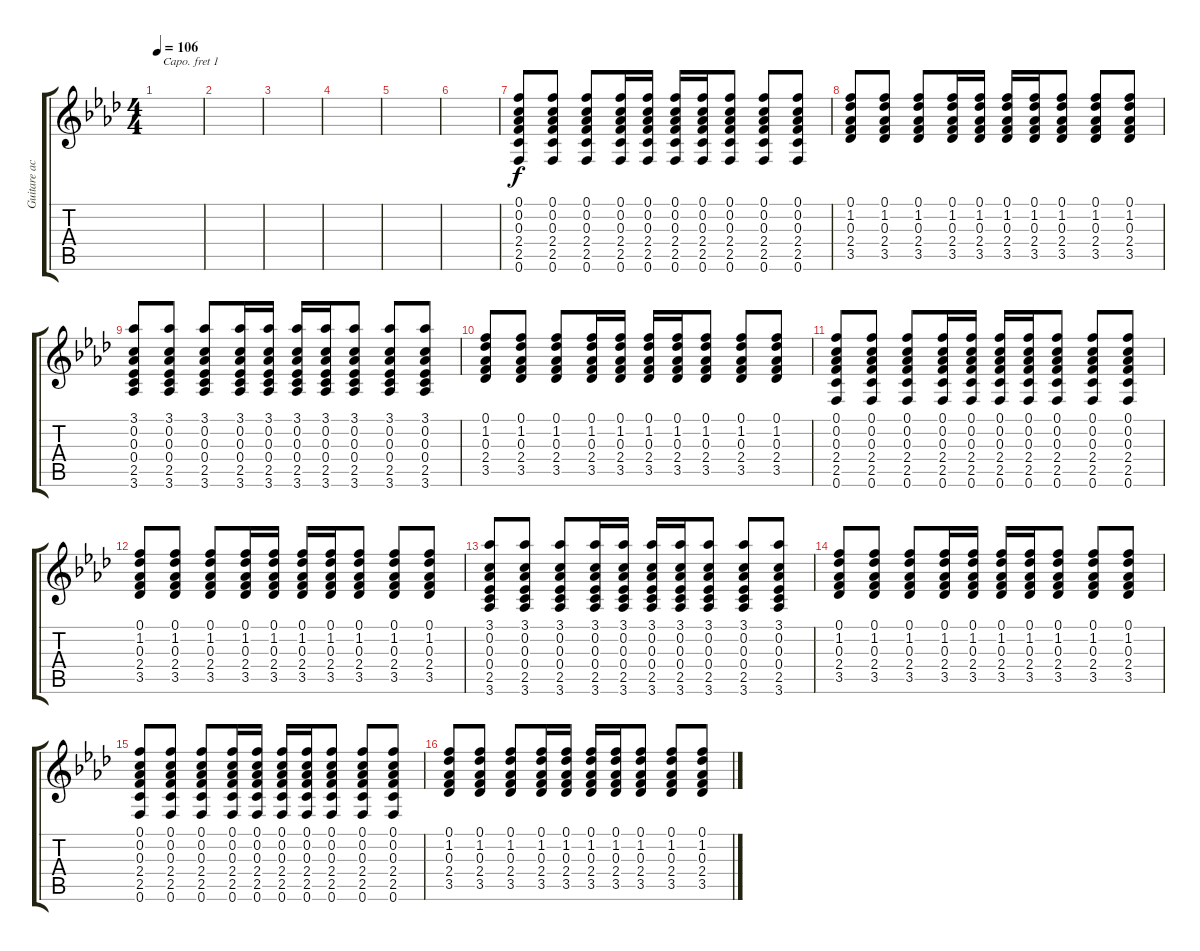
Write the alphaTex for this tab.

\track ("Guitare acoustique" "Guitare ac") {instrument electricguitarmuted}
\staff {score tabs}
\capo 1
\tuning (E4 B3 G3 D3 A2 E2) {hide}
\ts (4 4)
\tempo 106
\clef g2
\ks ab
|
|
|
|
|
|
(0.1 0.2 0.3 2.4 2.5 0.6).8 (0.1 0.2 0.3 2.4 2.5 0.6).8 (0.1 0.2 0.3 2.4 2.5 0.6).8 (0.1 0.2 0.3 2.4 2.5 0.6).16 (0.1 0.2 0.3 2.4 2.5 0.6).16 (0.1 0.2 0.3 2.4 2.5 0.6).16 (0.1 0.2 0.3 2.4 2.5 0.6).16 (0.1 0.2 0.3 2.4 2.5 0.6).8 (0.1 0.2 0.3 2.4 2.5 0.6).8 (0.1 0.2 0.3 2.4 2.5 0.6).8 |
(0.1 1.2 0.3 2.4 3.5).8 (0.1 1.2 0.3 2.4 3.5).8 (0.1 1.2 0.3 2.4 3.5).8 (0.1 1.2 0.3 2.4 3.5).16 (0.1 1.2 0.3 2.4 3.5).16 (0.1 1.2 0.3 2.4 3.5).16 (0.1 1.2 0.3 2.4 3.5).16 (0.1 1.2 0.3 2.4 3.5).8 (0.1 1.2 0.3 2.4 3.5).8 (0.1 1.2 0.3 2.4 3.5).8 |
(3.1 0.2 0.3 0.4 2.5 3.6).8 (3.1 0.2 0.3 0.4 2.5 3.6).8 (3.1 0.2 0.3 0.4 2.5 3.6).8 (3.1 0.2 0.3 0.4 2.5 3.6).16 (3.1 0.2 0.3 0.4 2.5 3.6).16 (3.1 0.2 0.3 0.4 2.5 3.6).16 (3.1 0.2 0.3 0.4 2.5 3.6).16 (3.1 0.2 0.3 0.4 2.5 3.6).8 (3.1 0.2 0.3 0.4 2.5 3.6).8 (3.1 0.2 0.3 0.4 2.5 3.6).8 |
(0.1 1.2 0.3 2.4 3.5).8 (0.1 1.2 0.3 2.4 3.5).8 (0.1 1.2 0.3 2.4 3.5).8 (0.1 1.2 0.3 2.4 3.5).16 (0.1 1.2 0.3 2.4 3.5).16 (0.1 1.2 0.3 2.4 3.5).16 (0.1 1.2 0.3 2.4 3.5).16 (0.1 1.2 0.3 2.4 3.5).8 (0.1 1.2 0.3 2.4 3.5).8 (0.1 1.2 0.3 2.4 3.5).8 |
(0.1 0.2 0.3 2.4 2.5 0.6).8 (0.1 0.2 0.3 2.4 2.5 0.6).8 (0.1 0.2 0.3 2.4 2.5 0.6).8 (0.1 0.2 0.3 2.4 2.5 0.6).16 (0.1 0.2 0.3 2.4 2.5 0.6).16 (0.1 0.2 0.3 2.4 2.5 0.6).16 (0.1 0.2 0.3 2.4 2.5 0.6).16 (0.1 0.2 0.3 2.4 2.5 0.6).8 (0.1 0.2 0.3 2.4 2.5 0.6).8 (0.1 0.2 0.3 2.4 2.5 0.6).8 |
(0.1 1.2 0.3 2.4 3.5).8 (0.1 1.2 0.3 2.4 3.5).8 (0.1 1.2 0.3 2.4 3.5).8 (0.1 1.2 0.3 2.4 3.5).16 (0.1 1.2 0.3 2.4 3.5).16 (0.1 1.2 0.3 2.4 3.5).16 (0.1 1.2 0.3 2.4 3.5).16 (0.1 1.2 0.3 2.4 3.5).8 (0.1 1.2 0.3 2.4 3.5).8 (0.1 1.2 0.3 2.4 3.5).8 |
(3.1 0.2 0.3 0.4 2.5 3.6).8 (3.1 0.2 0.3 0.4 2.5 3.6).8 (3.1 0.2 0.3 0.4 2.5 3.6).8 (3.1 0.2 0.3 0.4 2.5 3.6).16 (3.1 0.2 0.3 0.4 2.5 3.6).16 (3.1 0.2 0.3 0.4 2.5 3.6).16 (3.1 0.2 0.3 0.4 2.5 3.6).16 (3.1 0.2 0.3 0.4 2.5 3.6).8 (3.1 0.2 0.3 0.4 2.5 3.6).8 (3.1 0.2 0.3 0.4 2.5 3.6).8 |
(0.1 1.2 0.3 2.4 3.5).8 (0.1 1.2 0.3 2.4 3.5).8 (0.1 1.2 0.3 2.4 3.5).8 (0.1 1.2 0.3 2.4 3.5).16 (0.1 1.2 0.3 2.4 3.5).16 (0.1 1.2 0.3 2.4 3.5).16 (0.1 1.2 0.3 2.4 3.5).16 (0.1 1.2 0.3 2.4 3.5).8 (0.1 1.2 0.3 2.4 3.5).8 (0.1 1.2 0.3 2.4 3.5).8 |
(0.1 0.2 0.3 2.4 2.5 0.6).8 (0.1 0.2 0.3 2.4 2.5 0.6).8 (0.1 0.2 0.3 2.4 2.5 0.6).8 (0.1 0.2 0.3 2.4 2.5 0.6).16 (0.1 0.2 0.3 2.4 2.5 0.6).16 (0.1 0.2 0.3 2.4 2.5 0.6).16 (0.1 0.2 0.3 2.4 2.5 0.6).16 (0.1 0.2 0.3 2.4 2.5 0.6).8 (0.1 0.2 0.3 2.4 2.5 0.6).8 (0.1 0.2 0.3 2.4 2.5 0.6).8 |
(0.1 1.2 0.3 2.4 3.5).8 (0.1 1.2 0.3 2.4 3.5).8 (0.1 1.2 0.3 2.4 3.5).8 (0.1 1.2 0.3 2.4 3.5).16 (0.1 1.2 0.3 2.4 3.5).16 (0.1 1.2 0.3 2.4 3.5).16 (0.1 1.2 0.3 2.4 3.5).16 (0.1 1.2 0.3 2.4 3.5).8 (0.1 1.2 0.3 2.4 3.5).8 (0.1 1.2 0.3 2.4 3.5).8
